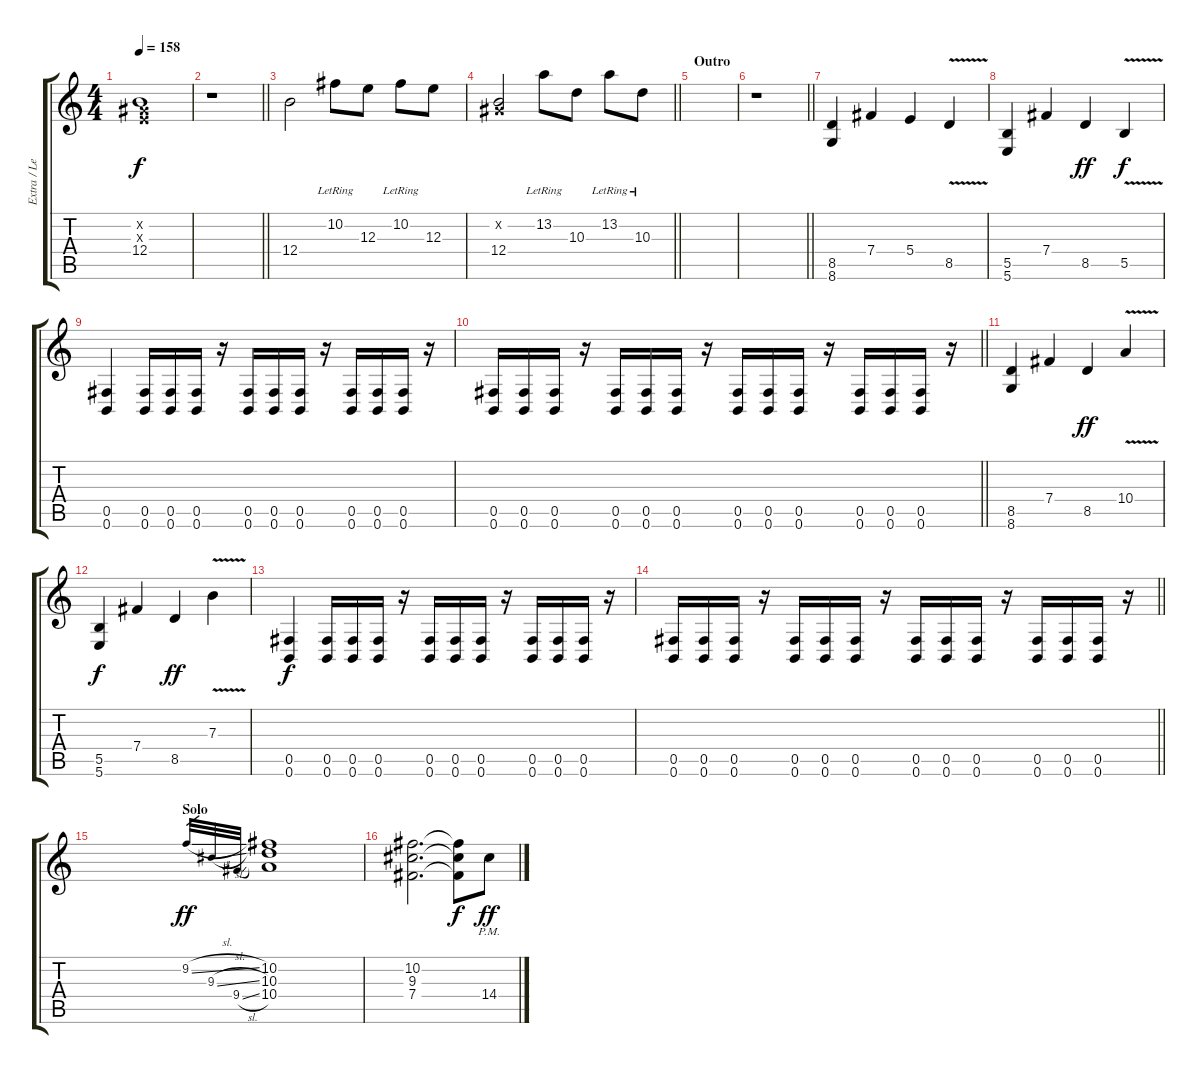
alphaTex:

\track ("Extra / Lead Guitar" "Extra / Le") {instrument distortionguitar}
\staff {score tabs}
\tuning (Db4 Ab3 E3 B2 Gb2 B1) {hide}
\ts (4 4)
\tempo 158
\clef g2
\ks c
(0.2{x} 0.3{x} 12.4).1{dy f volume 8} |
\barLineRight lightlight
r.1 |
12.4.2{volume 16} 10.2{lr}.8 12.3.8 10.2{lr}.8 12.3.8 |
\barLineRight lightlight
(0.2{x} 12.4).2 13.2{lr}.8 10.3.8 13.2{lr}.8 10.3{lr}.8 |
\section ("" "Outro")
|
\barLineRight lightlight
r.1 |
(8.5 8.6).4{volume 14} 7.4.4 5.4.4 8.5{v}.4 |
(5.5 5.6).4 7.4.4 8.5.4{dy ff} 5.5{v}.4{dy f} |
(0.5 0.6).4 (0.5 0.6).16 (0.5 0.6).16 (0.5 0.6).16 r.16 (0.5 0.6).16 (0.5 0.6).16 (0.5 0.6).16 r.16 (0.5 0.6).16 (0.5 0.6).16 (0.5 0.6).16 r.16 |
\barLineRight lightlight
(0.5 0.6).16 (0.5 0.6).16 (0.5 0.6).16 r.16 (0.5 0.6).16 (0.5 0.6).16 (0.5 0.6).16 r.16 (0.5 0.6).16 (0.5 0.6).16 (0.5 0.6).16 r.16 (0.5 0.6).16 (0.5 0.6).16 (0.5 0.6).16 r.16 |
(8.5 8.6).4 7.4.4 8.5.4{dy ff} 10.4{v}.4 |
(5.5 5.6).4{dy f} 7.4.4 8.5.4{dy ff} 7.3{v}.4 |
(0.5 0.6).4{dy f} (0.5 0.6).16 (0.5 0.6).16 (0.5 0.6).16 r.16 (0.5 0.6).16 (0.5 0.6).16 (0.5 0.6).16 r.16 (0.5 0.6).16 (0.5 0.6).16 (0.5 0.6).16 r.16 |
\barLineRight lightlight
(0.5 0.6).16 (0.5 0.6).16 (0.5 0.6).16 r.16 (0.5 0.6).16 (0.5 0.6).16 (0.5 0.6).16 r.16 (0.5 0.6).16 (0.5 0.6).16 (0.5 0.6).16 r.16 (0.5 0.6).16 (0.5 0.6).16 (0.5 0.6).16 r.16 |
\section ("" "Solo")
9.2{sl}.32{gr dy ff} 9.3{sl}.32{gr} 9.4{sl}.32{gr} (10.2 10.3 10.4).1{volume 12} |
(10.2 9.3 7.4).2{d} (10.2{t} 9.3{t} 7.4{t}).8{dy f} 14.4{pm}.8{dy ff volume 16}
